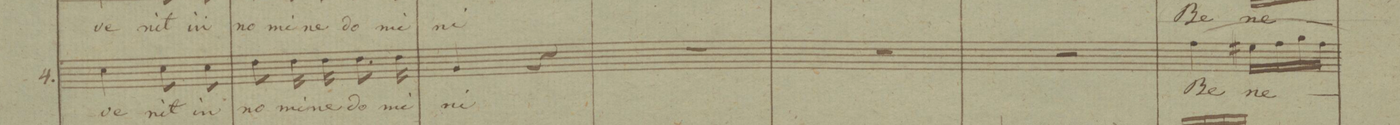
**kern	**text
*I"Baſso	*
*clefF4	*
*k[b-e-]	*
*M2/4	*
4E-\	ve-
8E-\	-nit
8E-\	in
=16	=16
8F\	no-
16F\	-mi-
16F\	-ne
8.F\	do-
16F\	-mi-
=17	=17
4BB-/	-ni
4r	.
=18	=18
2r	.
=19	=19
2r	.
=20	=20
2r	.
=21	=21
(4A\	Be-
16G#X\LL	-ne-
16A\	.
16B-\	.
16A\JJ)	.
=22	=22
*-	*-
